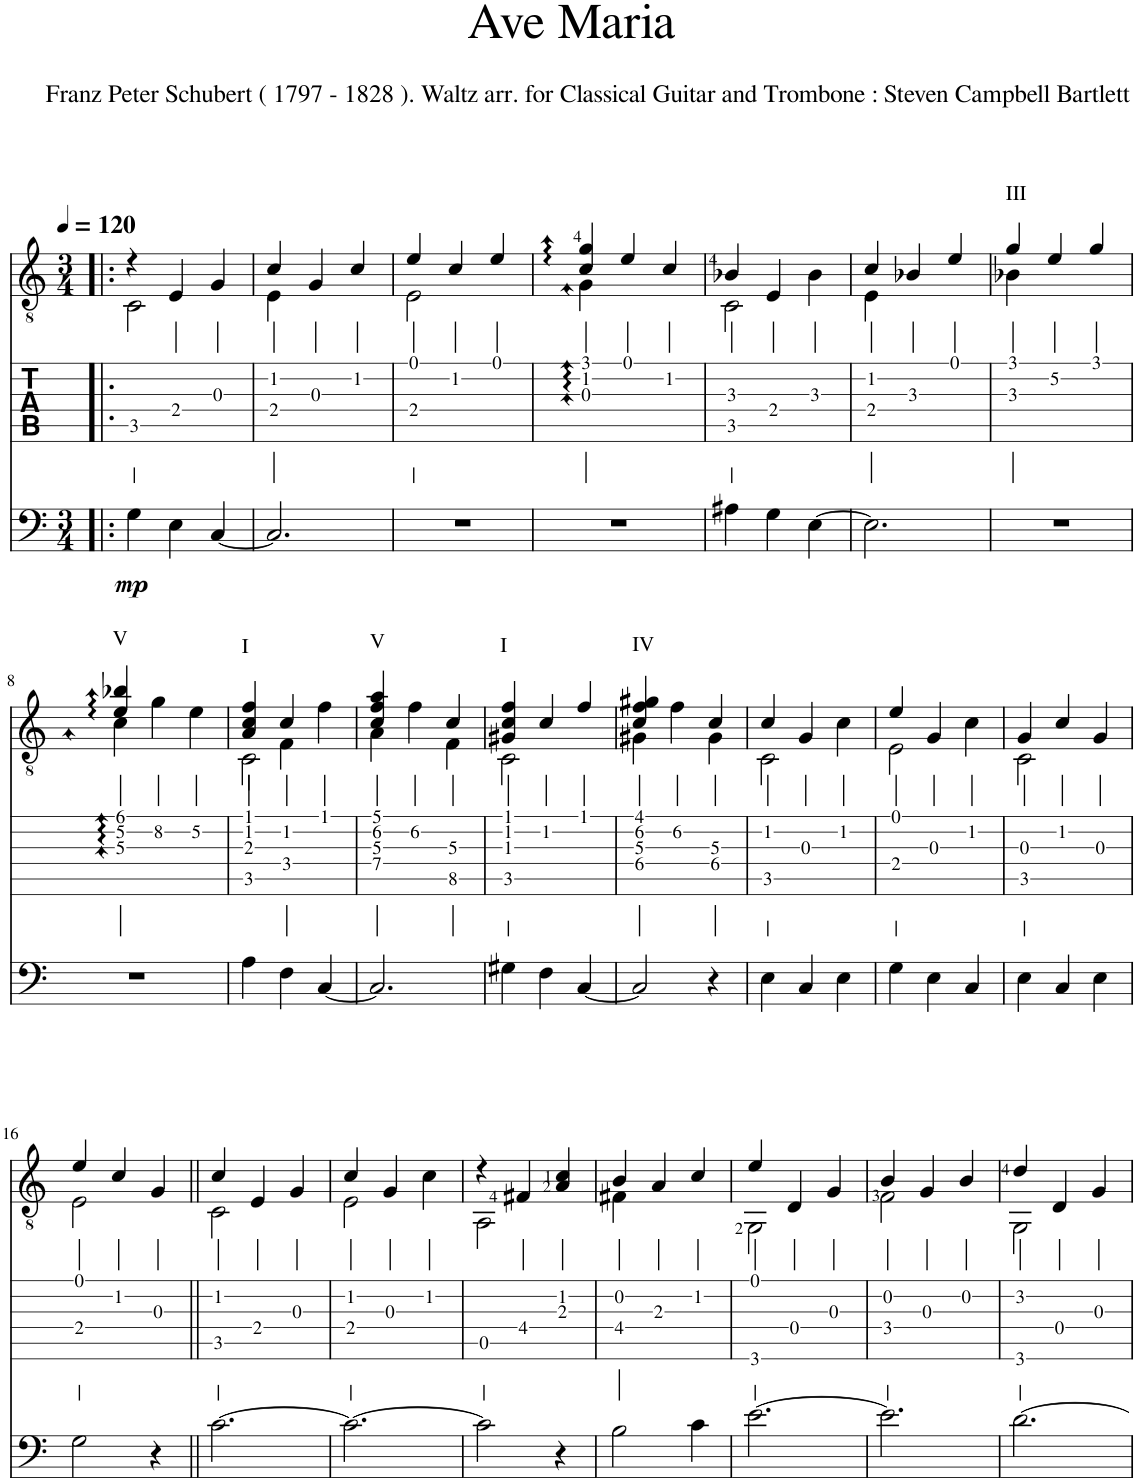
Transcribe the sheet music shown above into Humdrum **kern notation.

**kern	**dynam	**kern	**kern
*part2	*part2	*part1	*part1
*staff3	*staff3	*staff2	*staff1
*I"Trombone	*	*I"Classical Guitar	*
*I'Trb	*	*	*
*	*	*stria6	*
*clefF4	*	*	*clefGv2
*k[]	*	*k[]	*k[]
*M3/4	*	*M3/4	*M3/4
*MM120	*	*MM120	*MM120
=1!|:	=1!|:	=1!|:	=1!|:
*	*	*^	*^
!	!LO:DY:b	!	!	!	!
4G\	mp	4r	2C\	4r	2C\
4E\	.	4E/	.	4E/	.
[4C/	.	4G/	4ryy	4G/	4ryy
=2	=2	=2	=2	=2	=2
2.C/]	.	4c/	4E\	4c/	4E\
.	.	4G/	2ryy	4G/	2ryy
.	.	4c/	.	4c/	.
=3	=3	=3	=3	=3	=3
2.r	.	4e/	2E\	4e/	2E\
.	.	4c/	.	4c/	.
.	.	4e/	4ryy	4e/	4ryy
=4	=4	=4	=4	=4	=4
2.r	.	4c/ 4g/	4G\	4c/ 4g/	4G\
.	.	4e/	2ryy	4e/	2ryy
.	.	4c/	.	4c/	.
=5	=5	=5	=5	=5	=5
4A#X\	.	4B-/	2C\	4B-X/	2C\
4G\	.	4E/	.	4E/	.
[4E\	.	4B-X/	4ryy	4B-\	4ryy
=6	=6	=6	=6	=6	=6
2.E\]	.	4c/	4E\	4c/	4E\
.	.	4B-X/	2ryy	4B-X/	2ryy
.	.	4e/	.	4e/	.
=7	=7	=7	=7	=7	=7
!	!	!	!	!LO:TX:a:t=III	!
2.r	.	4g/	4B-\	4g/	4B-X\
.	.	4e/	2ryy	4e/	2ryy
.	.	4g/	.	4g/	.
!!LO:LB:g=z	!!
=8	=8	=8	=8	=8	=8
!	!	!	!	!LO:TX:a:t=V	!
2.r	.	4e/ 4b-X/	4c\	4e/ 4b-X/	4c\
.	.	4g/	2ryy	4g\	2ryy
.	.	4e/	.	4e\	.
=9	=9	=9	=9	=9	=9
*	*	*	*^	*	*^
!	!	!	!	!	!LO:TX:a:t=I	!	!
4A\	.	4A/ 4c/ 4f/	4ryy	2C/	4A/ 4c/ 4f/	4ryy	2C\
4F\	.	4c/	4F\	.	4c/	4F\	.
[4C/	.	4f/	4ryy	4ryy	4f\	4ryy	4ryy
=10	=10	=10	=10	=10	=10	=10	=10
!	!	!	!	!	!LO:TX:a:t=V	!	!
*	*	*	*v	*v	*	*	*
*	*	*	*	*	*v	*v
2.C/]	.	4c/ 4f/ 4a/	4A\	4c/ 4f/ 4a/	4A\
.	.	4f/	4ryy	4f\	4ryy
.	.	4c/	4F\	4c/	4F\
=11	=11	=11	=11	=11	=11
!	!	!	!	!LO:TX:a:t=I	!
4G#X\	.	4G#/ 4c/ 4f/	2C\	4G#X/ 4c/ 4f/	2C\
4F\	.	4c/	.	4c/	.
[4C/	.	4f/	4ryy	4f/	4ryy
=12	=12	=12	=12	=12	=12
!	!	!	!	!LO:TX:a:t=IV	!
2C/]	.	4c/ 4f/ 4g#/	4G#X\	4c/ 4f/ 4g#X/	4G#X\
.	.	4f/	4ryy	4f\	4ryy
4r	.	4c/	4G#\	4c/	4G#\
=13	=13	=13	=13	=13	=13
4E\	.	4c/	2C\	4c/	2C\
4C/	.	4G/	.	4G/	.
4E\	.	4c/	4ryy	4c\	4ryy
=14	=14	=14	=14	=14	=14
4G\	.	4e/	2E\	4e/	2E\
4E\	.	4G/	.	4G/	.
4C/	.	4c/	4ryy	4c\	4ryy
=15	=15	=15	=15	=15	=15
4E\	.	4G/	2C\	4G/	2C\
4C/	.	4c/	.	4c/	.
4E\	.	4G/	4ryy	4G/	4ryy
!!LO:LB:g=z	!!
=16	=16	=16	=16	=16	=16
2G\	.	4e/	2E\	4e/	2E\
.	.	4c/	.	4c/	.
4r	.	4G/	4ryy	4G/	4ryy
=17||	=17||	=17||	=17||	=17||	=17||
[2.c\	.	4c/	2C\	4c/	2C\
.	.	4E/	.	4E/	.
.	.	4G/	4ryy	4G/	4ryy
=18	=18	=18	=18	=18	=18
2.c\_	.	4c/	2E\	4c/	2E\
.	.	4G/	.	4G/	.
.	.	4c/	4ryy	4c\	4ryy
=19	=19	=19	=19	=19	=19
2c\]	.	4r	2AA\	4r	2AA\
.	.	4F#/	.	4F#X/	.
4r	.	4A/ 4c/	4ryy	4A/ 4c/	4ryy
=20	=20	=20	=20	=20	=20
2B\	.	4B/	4F#\	4B/	4F#X\
.	.	4A/	2ryy	4A/	2ryy
4c\	.	4c/	.	4c/	.
=21	=21	=21	=21	=21	=21
[2.e\	.	4e/	2GG\	4e/	2GG\
.	.	4D/	.	4D/	.
.	.	4G/	4ryy	4G/	4ryy
=22	=22	=22	=22	=22	=22
2.e\]	.	4B/	2F\	4B/	2F\
.	.	4G/	.	4G/	.
.	.	4B/	4ryy	4B/	4ryy
=23	=23	=23	=23	=23	=23
[2.d\	.	4d/	2GG\	4d/	2GG\
.	.	4D/	.	4D/	.
.	.	4G/	4ryy	4G/	4ryy
*	*	*v	*v	*	*
*	*	*	*v	*v
=	=	=	=
*-	*-	*-	*-
